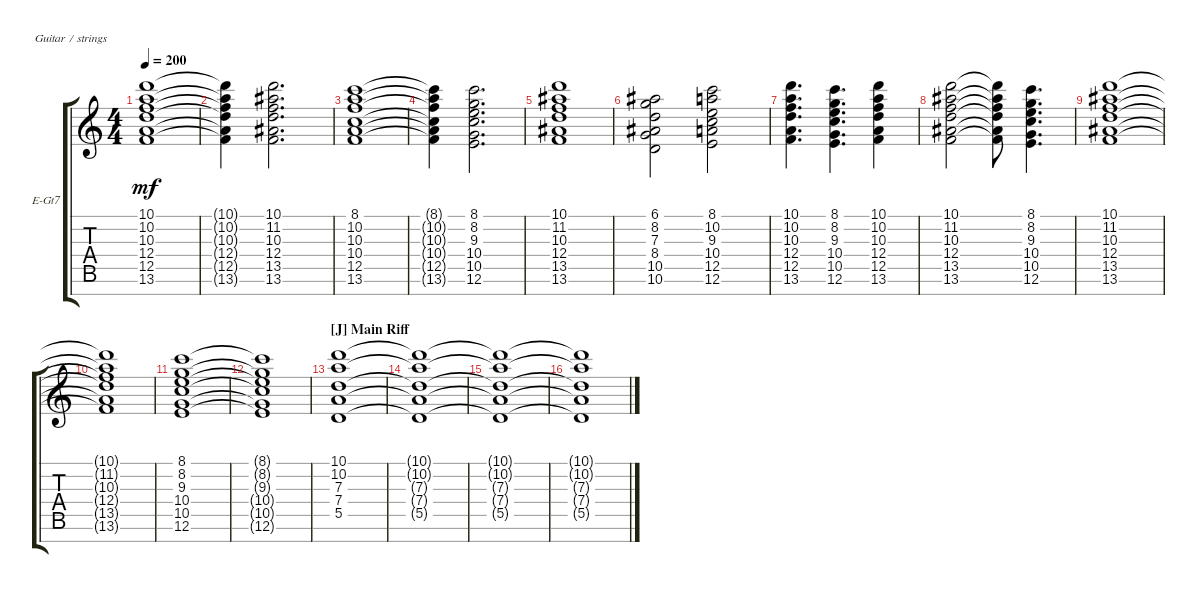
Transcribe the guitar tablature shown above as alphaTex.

\defaultSystemsLayout 4
\bracketExtendMode groupsimilarinstruments
\firstSystemTrackNameOrientation horizontal
\otherSystemsTrackNameOrientation horizontal
\track ("Synth/chords" "E-Gt7") {instrument stringensemble1}
\staff {score tabs}
\tuning (E4 B3 G3 D3 A2 E2 B1)
\displaytranspose 12
\ts (4 4)
\tempo 200
\clef g2
\ks c
(10.1 10.2 10.3 12.4 12.5 13.6).1{dy mf} |
(13.6{t} 12.5{t} 12.4{t} 10.3{t} 10.2{t} 10.1{t}).4 (10.1 11.2 10.3 12.4 13.5 13.6).2{d} |
(8.1 10.2 10.3 10.4 12.5 13.6).1 |
(13.6{t} 12.5{t} 10.4{t} 10.3{t} 10.2{t} 8.1{t}).4 (8.1 8.2 9.3 10.4 10.5 12.6).2{d} |
(10.1 11.2 10.3 12.4 13.5 13.6).1 |
(6.1 8.2 7.3 8.4 10.5 10.6).2 (8.1 10.2 9.3 10.4 12.5 12.6).2 |
(10.1 10.2 10.3 12.4 12.5 13.6).4{d} (8.1 8.2 9.3 10.4 10.5 12.6).4{d} (10.1 10.2 10.3 12.4 12.5 13.6).4 |
(10.1 11.2 10.3 12.4 13.5 13.6).2 (10.1{t} 11.2{t} 10.3{t} 12.4{t} 13.5{t} 13.6{t}).8 (8.1 8.2 9.3 10.4 10.5 12.6).4{d} |
(10.1 11.2 10.3 12.4 13.5 13.6).1 |
(10.1{t} 11.2{t} 10.3{t} 12.4{t} 13.5{t} 13.6{t}).1 |
(8.1 8.2 9.3 10.4 10.5 12.6).1 |
(12.6{t} 10.5{t} 10.4{t} 9.3{t} 8.2{t} 8.1{t}).1 |
\section ("J" "Main Riff")
(10.1 10.2 7.3 7.4 5.5).1 |
(5.5{t} 7.4{t} 7.3{t} 10.2{t} 10.1{t}).1 |
(5.5{t} 7.4{t} 7.3{t} 10.2{t} 10.1{t}).1 |
(5.5{t} 7.4{t} 7.3{t} 10.2{t} 10.1{t}).1
